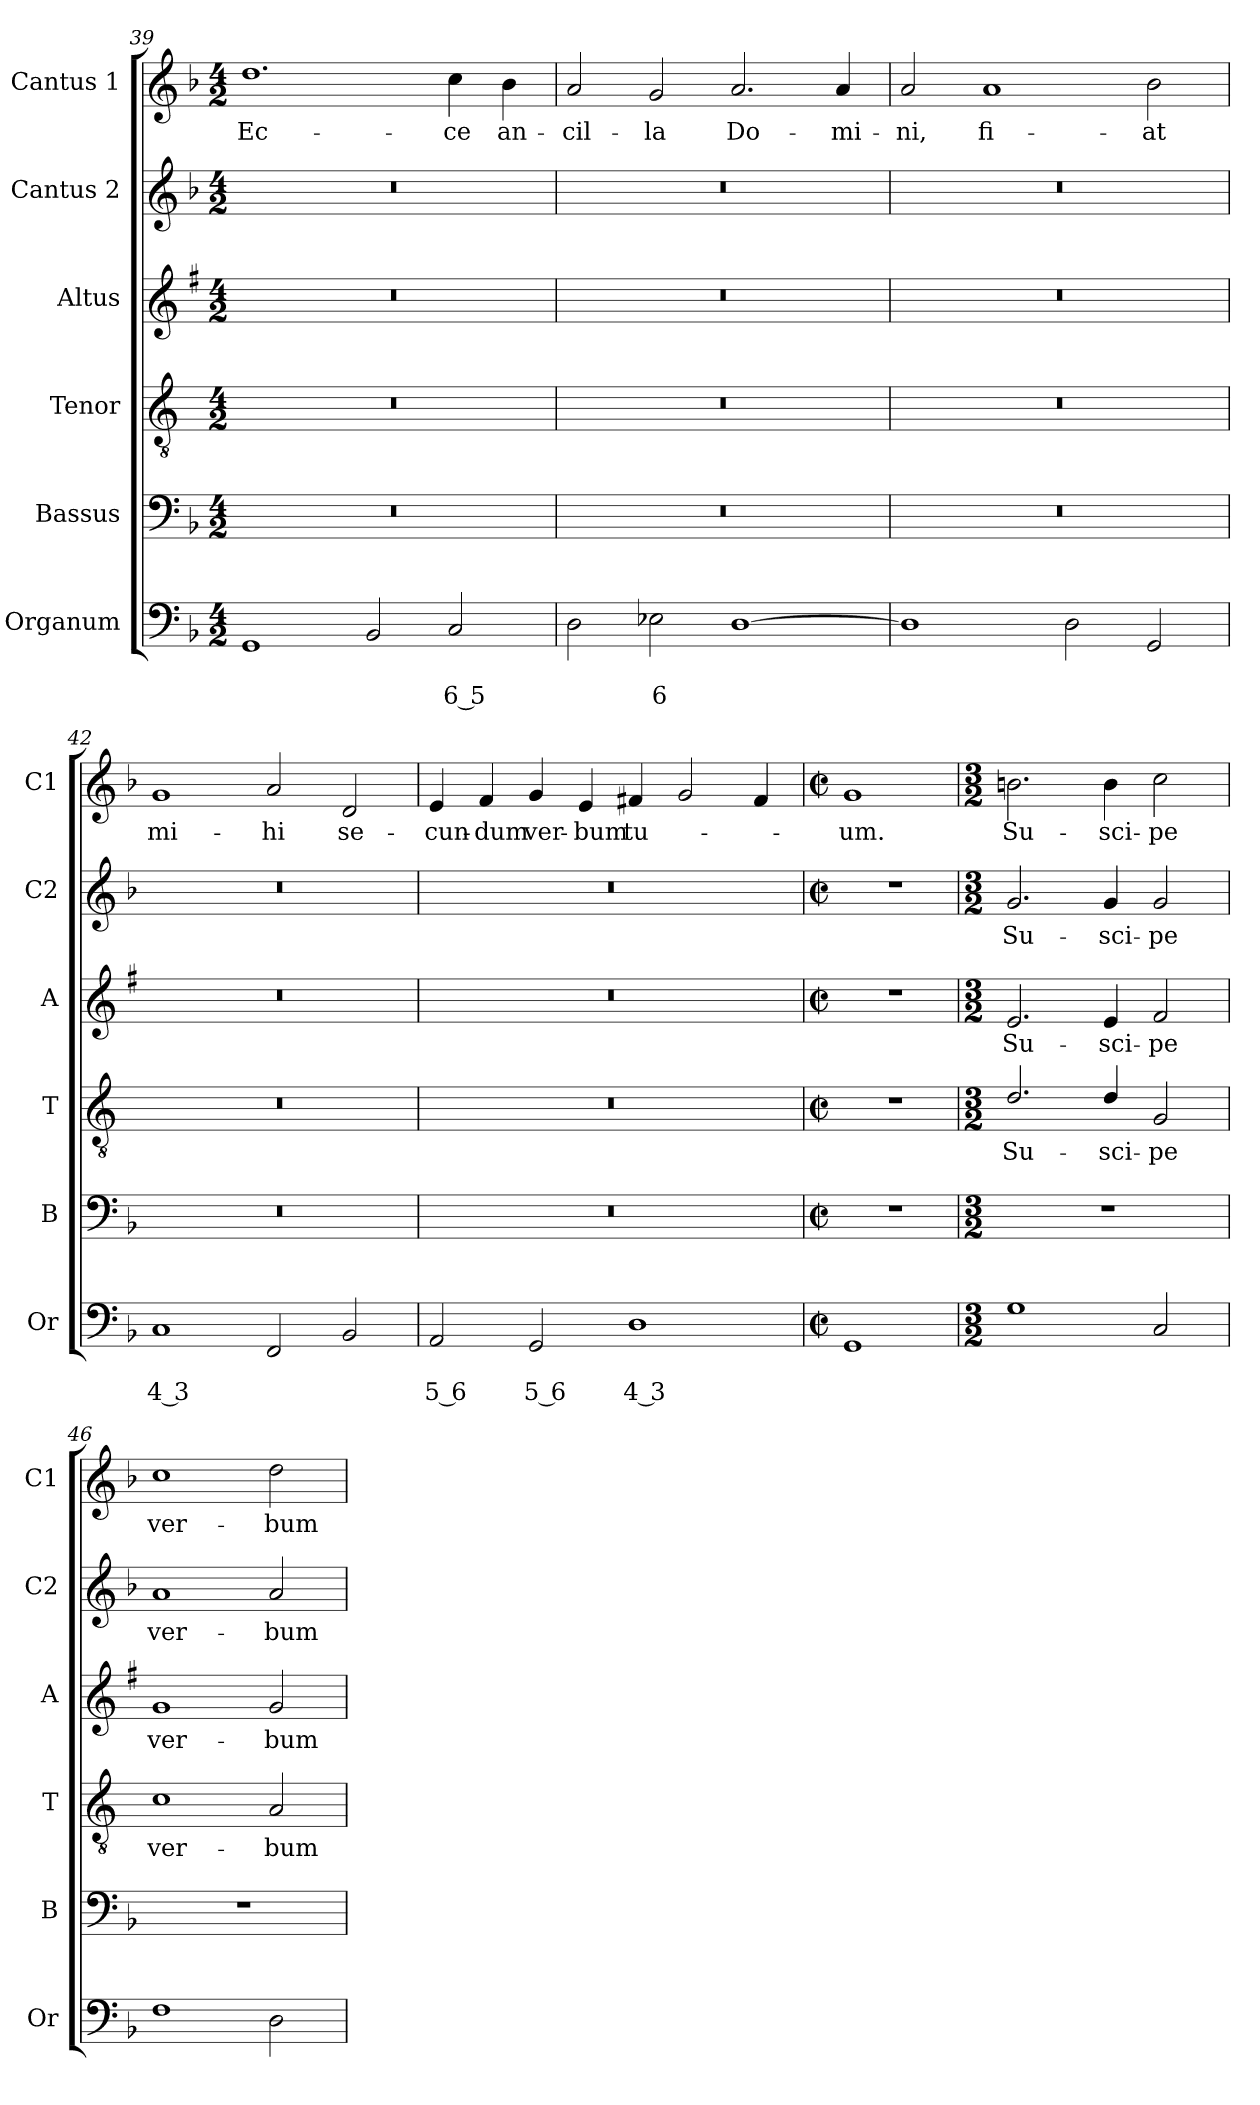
**kern	**text	**text	**kern	**kern	**text	**kern	**text	**kern	**text	**kern	**text
*part6	*part6	*part6	*part5	*part4	*part4	*part3	*part3	*part2	*part2	*part1	*part1
*staff6	*staff6	*staff6	*staff5	*staff4	*staff4	*staff3	*staff3	*staff2	*staff2	*staff1	*staff1
*I"Organum	*	*	*I"Bassus	*I"Tenor	*	*I"Altus	*	*I"Cantus 2	*	*I"Cantus 1	*
*I'Or	*	*	*I'B	*I'T	*	*I'A	*	*I'C2	*	*I'C1	*
!!LO:LB:g=z
*clefF4	*	*	*clefF4	*clefGv2	*	*clefG2	*	*clefG2	*	*clefG2	*
*	*	*	*	*ITrd4c7	*	*ITrd1c2	*	*	*	*	*
*k[b-]	*	*	*k[b-]	*k[b-]	*	*k[b-]	*	*k[b-]	*	*k[b-]	*
*F:	*	*	*F:	*F:	*	*F:	*	*F:	*	*F:	*
*M4/2	*	*	*M4/2	*M4/2	*	*M4/2	*	*M4/2	*	*M4/2	*
=39	=39	=39	=39	=39	=39	=39	=39	=39	=39	=39	=39
!	!	!	!	!	!	!	!	!	!	!	!LO:LY:b
1GG	.	.	0r	0r	.	0r	.	0r	.	1.dd	Ec-
2BB-/	.	.	.	.	.	.	.	.	.	.	.
!	!	!LO:LY:b	!	!	!	!	!	!	!	!	!LO:LY:b
2C/	.	6 5	.	.	.	.	.	.	.	4cc\	-ce
!	!	!	!	!	!	!	!	!	!	!	!LO:LY:b
.	.	.	.	.	.	.	.	.	.	4b-\	an-
=40	=40	=40	=40	=40	=40	=40	=40	=40	=40	=40	=40
!	!	!	!	!	!	!	!	!	!	!	!LO:LY:b
2D\	.	.	0r	0r	.	0r	.	0r	.	2a/	-cil-
!	!	!LO:LY:b	!	!	!	!	!	!	!	!	!LO:LY:b
2E-X\	.	6	.	.	.	.	.	.	.	2g/	-la
!	!	!	!	!	!	!	!	!	!	!	!LO:LY:b
[1D	.	.	.	.	.	.	.	.	.	2.a/	Do-
!	!	!	!	!	!	!	!	!	!	!	!LO:LY:b
.	.	.	.	.	.	.	.	.	.	4a/	-mi-
=41	=41	=41	=41	=41	=41	=41	=41	=41	=41	=41	=41
!	!	!	!	!	!	!	!	!	!	!	!LO:LY:b
1D]	.	.	0r	0r	.	0r	.	0r	.	2a/	-ni,
!	!	!	!	!	!	!	!	!	!	!	!LO:LY:b
.	.	.	.	.	.	.	.	.	.	1a	fi-
2D\	.	.	.	.	.	.	.	.	.	.	.
!	!	!	!	!	!	!	!	!	!	!	!LO:LY:b
2GG/	.	.	.	.	.	.	.	.	.	2b-\	-at
=42	=42	=42	=42	=42	=42	=42	=42	=42	=42	=42	=42
!	!	!LO:LY:b	!	!	!	!	!	!	!	!	!LO:LY:b
1C	.	4 3	0r	0r	.	0r	.	0r	.	1g	mi-
!	!	!	!	!	!	!	!	!	!	!	!LO:LY:b
2FF/	.	.	.	.	.	.	.	.	.	2a/	-hi
!	!	!	!	!	!	!	!	!	!	!	!LO:LY:b
2BB-/	.	.	.	.	.	.	.	.	.	2d/	se-
=43	=43	=43	=43	=43	=43	=43	=43	=43	=43	=43	=43
!	!	!LO:LY:b	!	!	!	!	!	!	!	!	!LO:LY:b
2AA/	.	5 6	0r	0r	.	0r	.	0r	.	4e/	-cun-
!	!	!	!	!	!	!	!	!	!	!	!LO:LY:b
.	.	.	.	.	.	.	.	.	.	4f/	-dum
!	!	!LO:LY:b	!	!	!	!	!	!	!	!	!LO:LY:b
2GG/	.	5 6	.	.	.	.	.	.	.	4g/	ver-
!	!	!	!	!	!	!	!	!	!	!	!LO:LY:b
.	.	.	.	.	.	.	.	.	.	4e/	-bum
!	!	!LO:LY:b	!	!	!	!	!	!	!	!	!LO:LY:b
1D	.	4 3	.	.	.	.	.	.	.	4f#X/	tu-
.	.	.	.	.	.	.	.	.	.	2g/	.
.	.	.	.	.	.	.	.	.	.	4f#/	.
!!LO:LB:g=z
=44	=44	=44	=44	=44	=44	=44	=44	=44	=44	=44	=44
*M2/2	*	*	*M2/2	*M2/2	*	*M2/2	*	*M2/2	*	*M2/2	*
*met(c|)	*	*	*met(c|)	*met(c|)	*	*met(c|)	*	*met(c|)	*	*met(c|)	*
!	!	!	!	!	!	!	!	!	!	!	!LO:LY:b
1GG	.	.	1r	1r	.	1r	.	1r	.	1g	-um.
=45	=45	=45	=45	=45	=45	=45	=45	=45	=45	=45	=45
*M3/2	*	*	*M3/2	*M3/2	*	*M3/2	*	*M3/2	*	*M3/2	*
!	!	!	!	!	!LO:LY:b	!	!LO:LY:b	!	!LO:LY:b	!	!LO:LY:b
1G	.	.	1.r	2.G/	Su-	2.d/	Su-	2.g/	Su-	2.bn\	Su-
!	!	!	!	!	!LO:LY:b	!	!LO:LY:b	!	!LO:LY:b	!	!LO:LY:b
.	.	.	.	4G/	-sci-	4d/	-sci-	4g/	-sci-	4b\	-sci-
!	!	!	!	!	!LO:LY:b	!	!LO:LY:b	!	!LO:LY:b	!	!LO:LY:b
2C/	.	.	.	2C/	-pe	2e/	-pe	2g/	-pe	2cc\	-pe
=46	=46	=46	=46	=46	=46	=46	=46	=46	=46	=46	=46
!	!	!	!	!	!LO:LY:b	!	!LO:LY:b	!	!LO:LY:b	!	!LO:LY:b
1F	.	.	1.r	1F	ver-	1f	ver-	1a	ver-	1cc	ver-
!	!	!	!	!	!LO:LY:b	!	!LO:LY:b	!	!LO:LY:b	!	!LO:LY:b
2D\	.	.	.	2D/	-bum	2f/	-bum	2a/	-bum	2dd\	-bum
=	=	=	=	=	=	=	=	=	=	=	=
*-	*-	*-	*-	*-	*-	*-	*-	*-	*-	*-	*-
